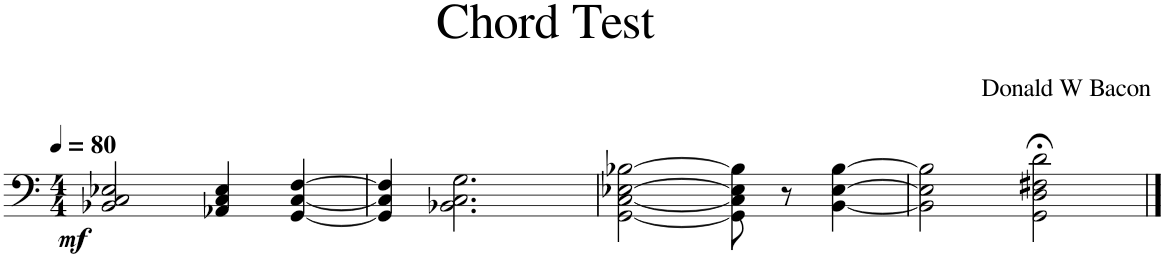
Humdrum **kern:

**kern	**dynam
*part1	*part1
*staff1	*staff1
*I"Piano	*
*I'Pno.	*
*clefF4	*
*k[]	*
*M4/4	*
*MM80	*
=1	=1
!	!LO:DY:b
2BB-X/ 2C/ 2E-X/	mf
4AA-X/ 4C/ 4E-/	.
[4GG/ [4C/ [4F/	.
=2	=2
4GG/] 4C/] 4F/]	.
2.BB-X\ 2.C\ 2.G\	.
=3	=3
[2GG\ [2C\ [2E-X\ [2B-X\	.
8GG\] 8C\] 8E-\] 8B-\]	.
8r	.
[4BB\ [4E-\ [4B-\	.
=4	=4
2BB\] 2E-\] 2B-\]	.
2GG\;< 2D\;< 2F#X\;< 2d\;<	.
==	==
*-	*-
